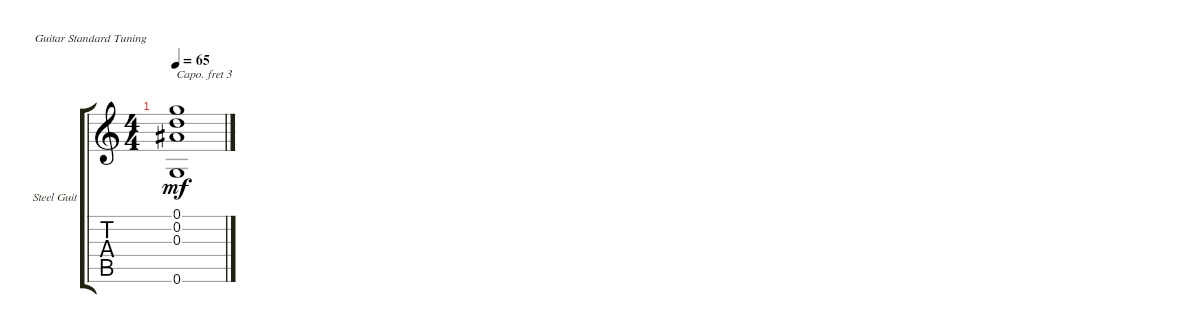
\defaultSystemsLayout 4
\bracketExtendMode groupsimilarinstruments
\firstSystemTrackNameOrientation horizontal
\otherSystemsTrackNameOrientation horizontal
\track ("Steel Guitar" "Steel Guit") {instrument acousticguitarsteel}
\staff {score tabs}
\capo 3
\tuning (E4 B3 G3 D3 A2 E2)
\ts (4 4)
\tempo 65
\clef g2
\ks c
(0.6 0.3 0.2 0.1).1{dy mf}
